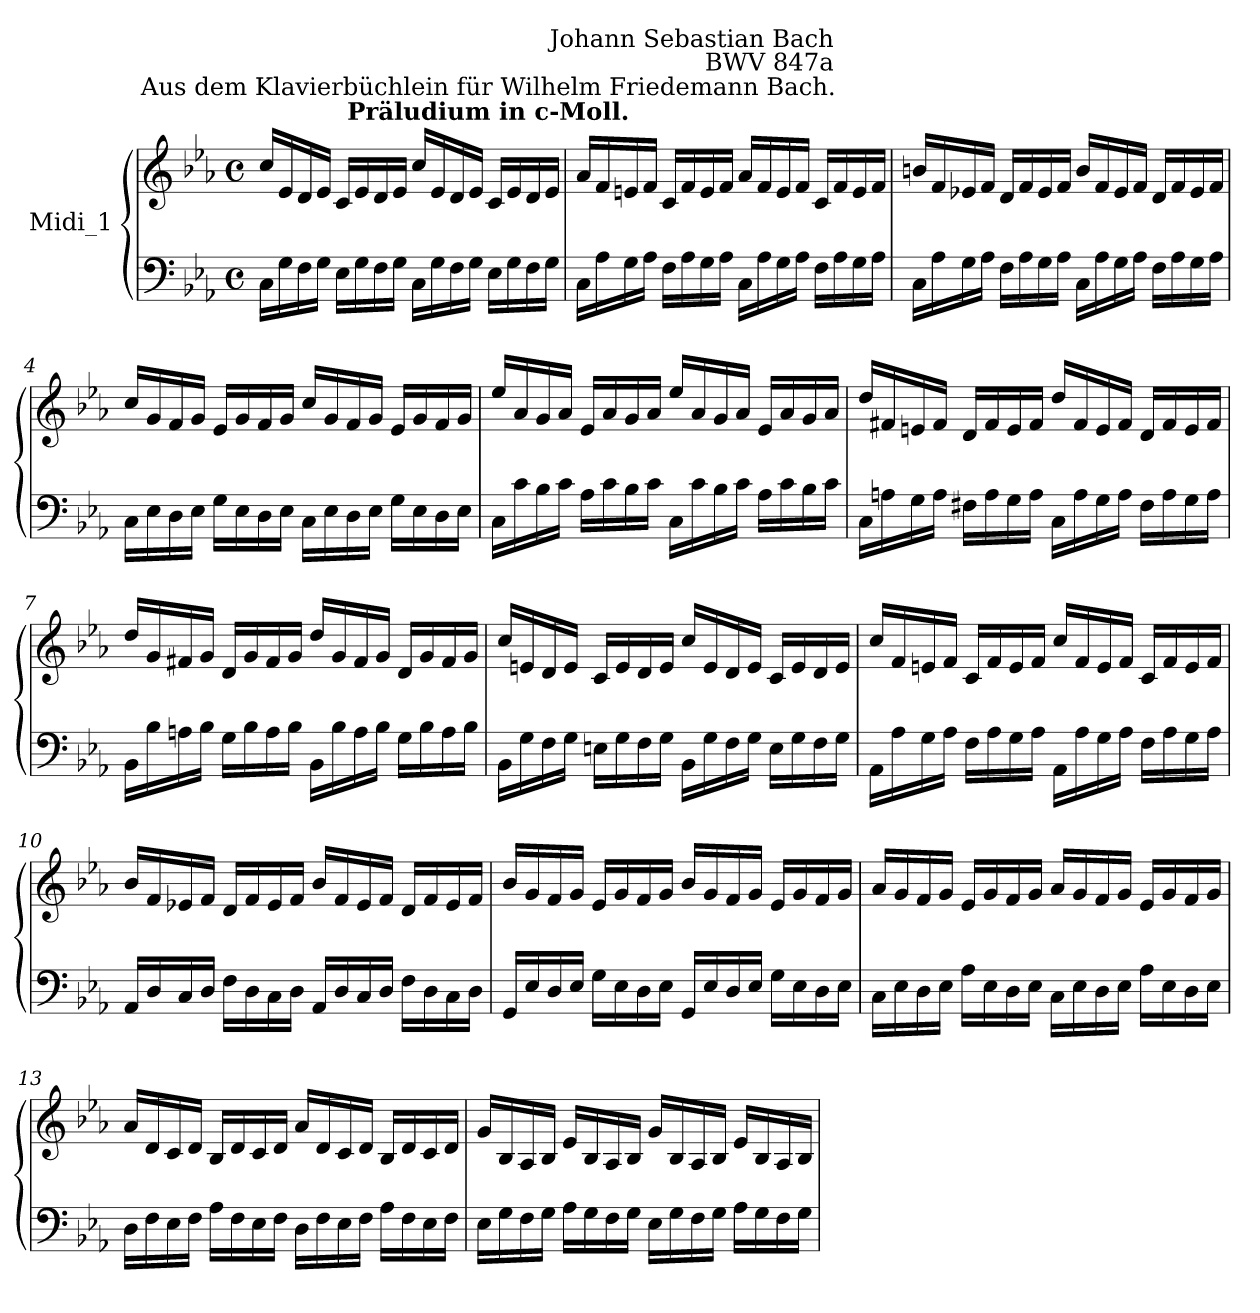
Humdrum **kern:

**kern	**kern
*part1	*part1
*staff2	*staff1
*I"Midi_1	*
*clefF4	*clefG2
*k[b-e-a-]	*k[b-e-a-]
*E-:	*E-:
*M4/4	*M4/4
*met(c)	*met(c)
=1	=1
16CLL	16ccLL
16G	16e-
16F	16d
16GJJ	16e-JJ
16E-LL	16cLL
16G	16e-
16F	16d
16GJJ	16e-JJ
16CLL	16ccLL
16G	16e-
16F	16d
16GJJ	16e-JJ
!	!LO:TX:a:B:cj:t=Präludium in c-Moll.
!	!LO:TX:a:cj:t=Aus dem Klavierbüchlein für Wilhelm Friedemann Bach.
16E-LL	16cLL
16G	16e-
16F	16d
16GJJ	16e-JJ
=2	=2
16CLL	16a-LL
16A-	16f
16G	16en
16A-JJ	16fJJ
16FLL	16cLL
16A-	16f
16G	16e
16A-JJ	16fJJ
16CLL	16a-LL
16A-	16f
16G	16e
16A-JJ	16fJJ
16FLL	16cLL
!	!LO:TX:a:rj:t=Johann Sebastian Bach\nBWV 847a
16A-	16f
16G	16e
16A-JJ	16fJJ
!!LO:LB:g=z
=3	=3
16CLL	16bnLL
16A-	16f
16G	16e-X
16A-JJ	16fJJ
16FLL	16dLL
16A-	16f
16G	16e-
16A-JJ	16fJJ
16CLL	16bLL
16A-	16f
16G	16e-
16A-JJ	16fJJ
16FLL	16dLL
16A-	16f
16G	16e-
16A-JJ	16fJJ
=4	=4
16CLL	16ccLL
16E-	16g
16D	16f
16E-JJ	16gJJ
16GLL	16e-LL
16E-	16g
16D	16f
16E-JJ	16gJJ
16CLL	16ccLL
16E-	16g
16D	16f
16E-JJ	16gJJ
16GLL	16e-LL
16E-	16g
16D	16f
16E-JJ	16gJJ
!!LO:LB:g=z
=5	=5
16CLL	16ee-/LL
16c	16a-/
16B-	16g/
16cJJ	16a-/JJ
16A-LL	16e-LL
16c	16a-
16B-	16g
16cJJ	16a-JJ
16CLL	16ee-/LL
16c	16a-/
16B-	16g/
16cJJ	16a-/JJ
16A-LL	16e-LL
16c	16a-
16B-	16g
16cJJ	16a-JJ
=6	=6
16CLL	16ddLL
16An	16f#X
16G	16en
16AJJ	16f#JJ
16F#XLL	16dLL
16A	16f#
16G	16e
16AJJ	16f#JJ
16CLL	16ddLL
16A	16f#
16G	16e
16AJJ	16f#JJ
16F#LL	16dLL
16A	16f#
16G	16e
16AJJ	16f#JJ
!!LO:LB:g=z
=7	=7
16BB-LL	16ddLL
16B-	16g
16An	16f#X
16B-JJ	16gJJ
16GLL	16dLL
16B-	16g
16A	16f#
16B-JJ	16gJJ
16BB-LL	16ddLL
16B-	16g
16A	16f#
16B-JJ	16gJJ
16GLL	16dLL
16B-	16g
16A	16f#
16B-JJ	16gJJ
=8	=8
16BB-LL	16ccLL
16G	16en
16F	16d
16GJJ	16eJJ
16EnLL	16cLL
16G	16e
16F	16d
16GJJ	16eJJ
16BB-LL	16ccLL
16G	16e
16F	16d
16GJJ	16eJJ
16ELL	16cLL
16G	16e
16F	16d
16GJJ	16eJJ
!!LO:LB:g=z
=9	=9
16AA-LL	16ccLL
16A-	16f
16G	16en
16A-JJ	16fJJ
16FLL	16cLL
16A-	16f
16G	16e
16A-JJ	16fJJ
16AA-LL	16ccLL
16A-	16f
16G	16e
16A-JJ	16fJJ
16FLL	16cLL
16A-	16f
16G	16e
16A-JJ	16fJJ
=10	=10
16AA-LL	16b-LL
16D	16f
16C	16e-X
16DJJ	16fJJ
16FLL	16dLL
16D	16f
16C	16e-
16DJJ	16fJJ
16AA-LL	16b-LL
16D	16f
16C	16e-
16DJJ	16fJJ
16FLL	16dLL
16D	16f
16C	16e-
16DJJ	16fJJ
!!LO:LB:g=z
=11	=11
16GGLL	16b-LL
16E-	16g
16D	16f
16E-JJ	16gJJ
16GLL	16e-LL
16E-	16g
16D	16f
16E-JJ	16gJJ
16GGLL	16b-LL
16E-	16g
16D	16f
16E-JJ	16gJJ
16GLL	16e-LL
16E-	16g
16D	16f
16E-JJ	16gJJ
=12	=12
16CLL	16a-LL
16E-	16g
16D	16f
16E-JJ	16gJJ
16A-LL	16e-LL
16E-	16g
16D	16f
16E-JJ	16gJJ
16CLL	16a-LL
16E-	16g
16D	16f
16E-JJ	16gJJ
16A-LL	16e-LL
16E-	16g
16D	16f
16E-JJ	16gJJ
!!LO:LB:g=z
=13	=13
16DLL	16a-LL
16F	16d
16E-	16c
16FJJ	16dJJ
16A-LL	16B-LL
16F	16d
16E-	16c
16FJJ	16dJJ
16DLL	16a-LL
16F	16d
16E-	16c
16FJJ	16dJJ
16A-LL	16B-LL
16F	16d
16E-	16c
16FJJ	16dJJ
=14	=14
16E-LL	16gLL
16G	16B-
16F	16A-
16GJJ	16B-JJ
16A-LL	16e-LL
16G	16B-
16F	16A-
16GJJ	16B-JJ
16E-LL	16gLL
16G	16B-
16F	16A-
16GJJ	16B-JJ
16A-LL	16e-LL
16G	16B-
16F	16A-
16GJJ	16B-JJ
=	=
*-	*-
